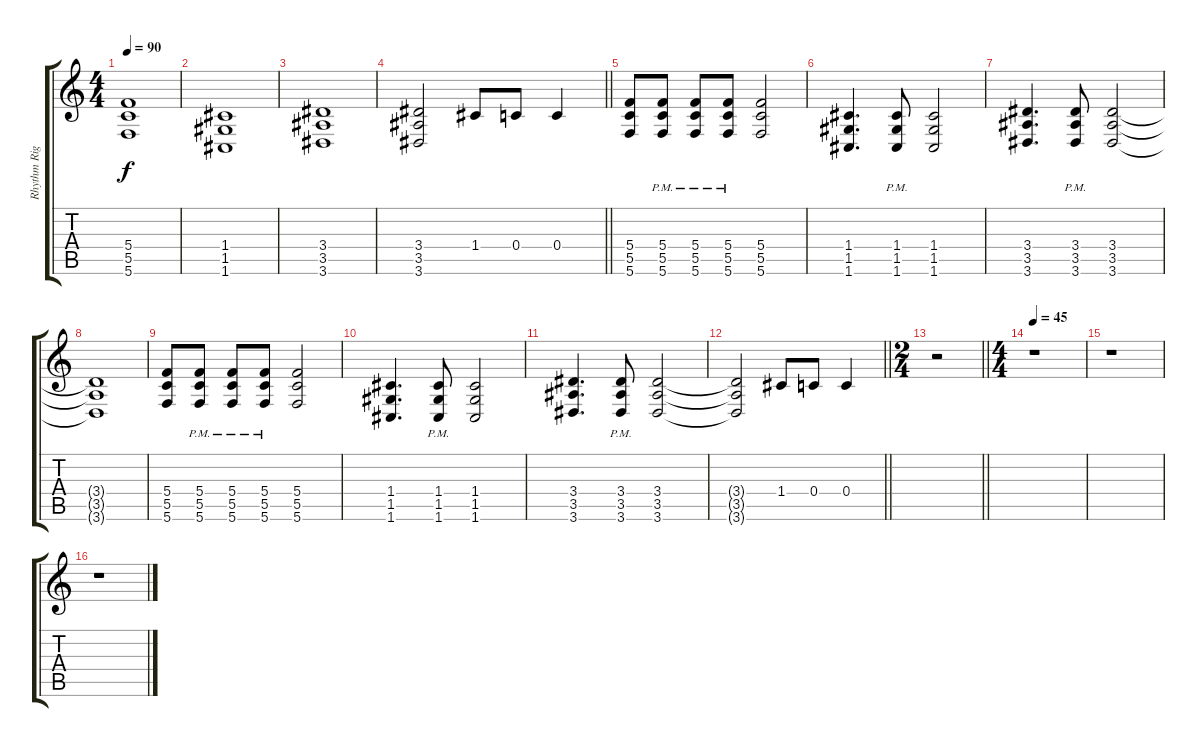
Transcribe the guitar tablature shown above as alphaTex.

\track ("Rhythm Right" "Rhythm Rig") {instrument distortionguitar}
\staff {score tabs}
\tuning (D4 A3 F3 C3 G2 C2) {hide}
\ts (4 4)
\tempo 90
\clef g2
\ks c
(5.4 5.5 5.6).1{dy f} |
(1.4 1.5 1.6).1 |
(3.4 3.5 3.6).1 |
\barLineRight lightlight
(3.4 3.5 3.6).2 1.4.8 0.4.8 0.4.4 |
(5.4 5.5 5.6).8 (5.4{pm} 5.5{pm} 5.6{pm}).8 (5.4{pm} 5.5{pm} 5.6{pm}).8 (5.4{pm} 5.5{pm} 5.6{pm}).8 (5.4 5.5 5.6).2 |
(1.4 1.5 1.6).4{d} (1.4{pm} 1.5{pm} 1.6{pm}).8 (1.4 1.5 1.6).2 |
(3.4 3.5 3.6).4{d} (3.4{pm} 3.5{pm} 3.6{pm}).8 (3.4 3.5 3.6).2 |
(3.4{t} 3.5{t} 3.6{t}).1 |
(5.4 5.5 5.6).8 (5.4{pm} 5.5{pm} 5.6{pm}).8 (5.4{pm} 5.5{pm} 5.6{pm}).8 (5.4{pm} 5.5{pm} 5.6{pm}).8 (5.4 5.5 5.6).2 |
(1.4 1.5 1.6).4{d} (1.4{pm} 1.5{pm} 1.6{pm}).8 (1.4 1.5 1.6).2 |
(3.4 3.5 3.6).4{d} (3.4{pm} 3.5{pm} 3.6{pm}).8 (3.4 3.5 3.6).2 |
\barLineRight lightlight
(3.4{t} 3.5{t} 3.6{t}).2 1.4.8 0.4.8 0.4.4 |
\ts (2 4)
\barLineRight lightlight
r.2 |
\ts (4 4)
\tempo 45
r.1 |
r.1 |
r.1
